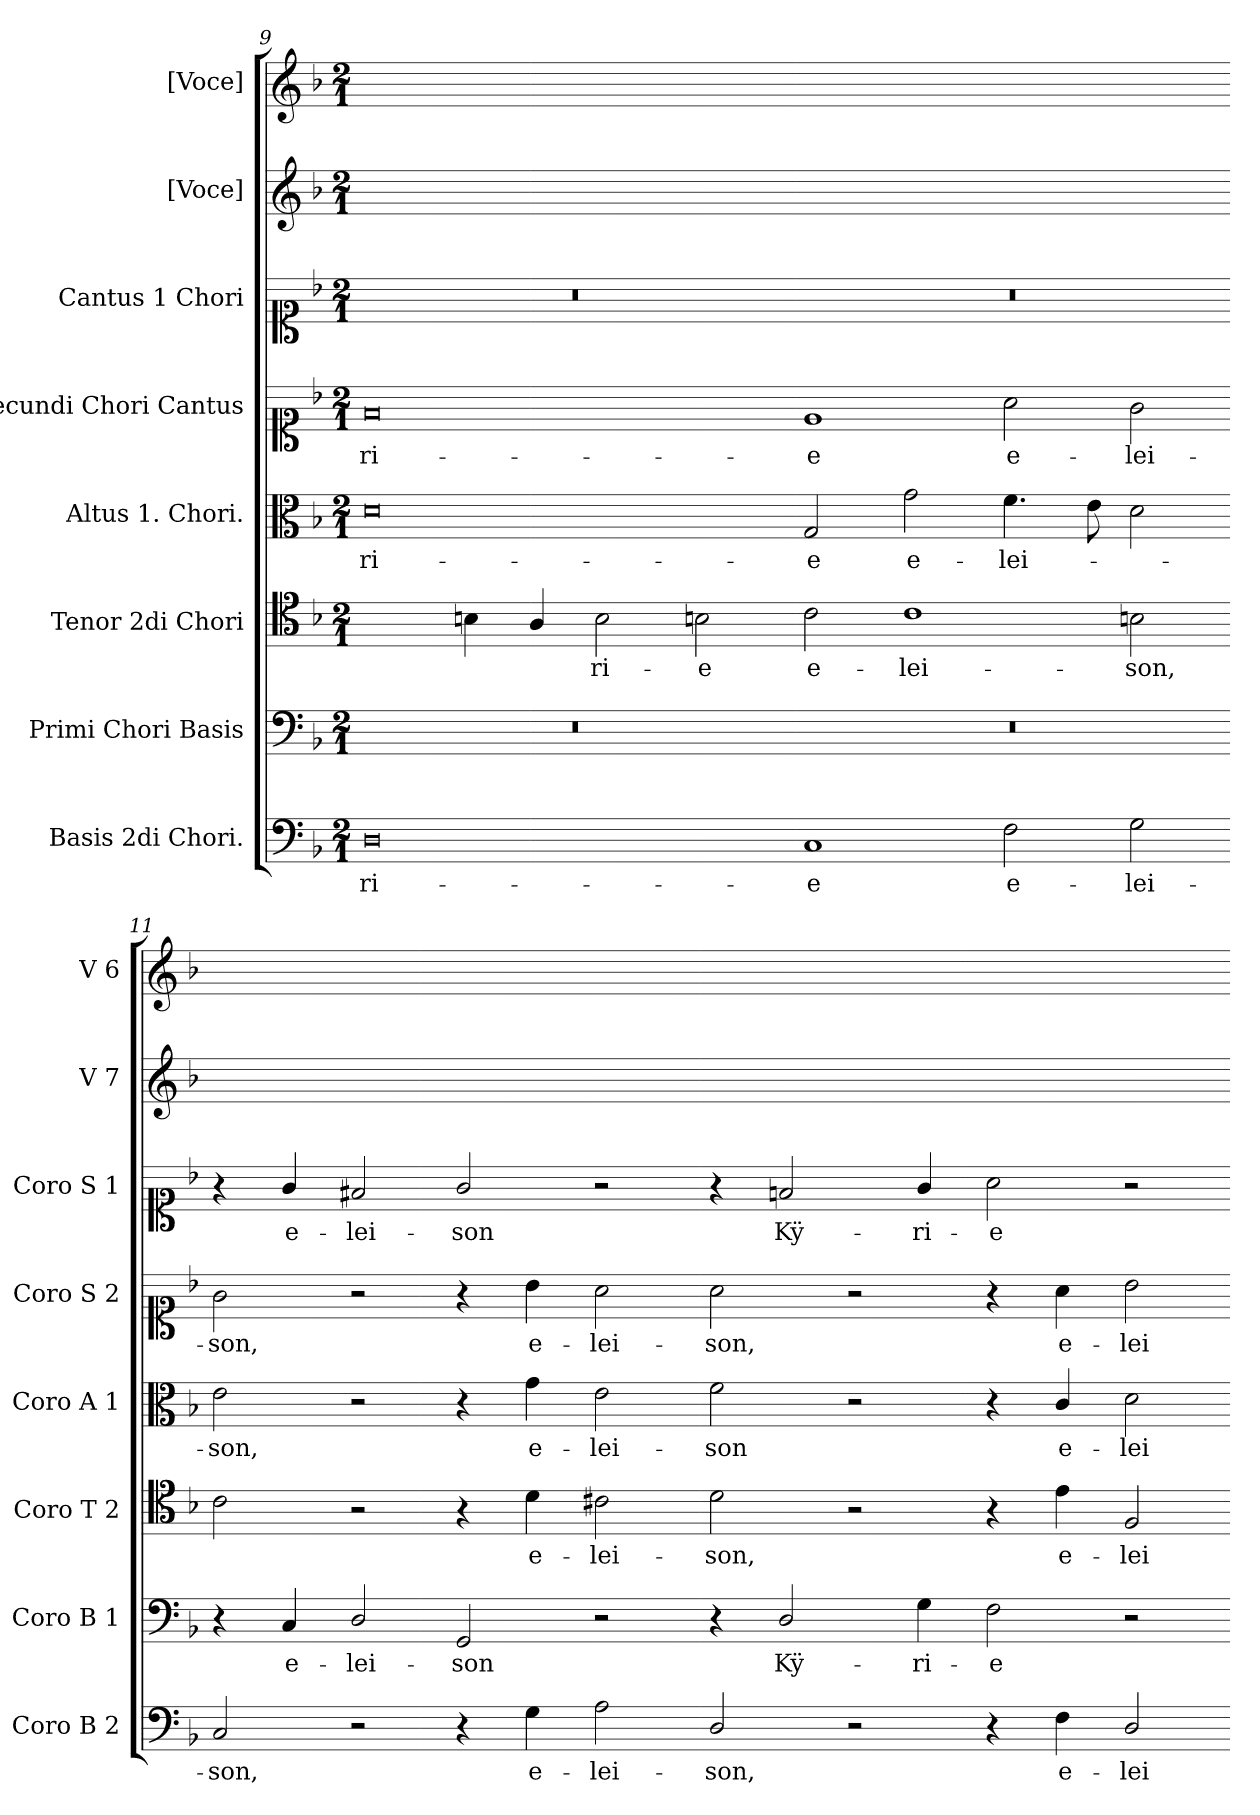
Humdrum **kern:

**kern	**text	**kern	**text	**kern	**text	**kern	**text	**kern	**text	**kern	**text	**kern	**kern
*part8	*part8	*part7	*part7	*part6	*part6	*part5	*part5	*part4	*part4	*part3	*part3	*part2	*part1
*staff8	*staff8	*staff7	*staff7	*staff6	*staff6	*staff5	*staff5	*staff4	*staff4	*staff3	*staff3	*staff2	*staff1
*I"Basis 2di Chori.	*	*I"Primi Chori Basis	*	*I"Tenor 2di Chori	*	*I"Altus 1. Chori.	*	*I"Secundi Chori Cantus	*	*I"Cantus 1 Chori	*	*I"[Voce]	*I"[Voce]
*I'Coro B 2	*	*I'Coro B 1	*	*I'Coro T 2	*	*I'Coro A 1	*	*I'Coro S 2	*	*I'Coro S 1	*	*I'V 7	*I'V 6
*clefF4	*	*clefF4	*	*clefC4	*	*clefC3	*	*clefC1	*	*clefC1	*	*clefG2	*clefG2
*k[b-]	*	*k[b-]	*	*k[b-]	*	*k[b-]	*	*k[b-]	*	*k[b-]	*	*k[b-]	*k[b-]
*F:	*	*F:	*	*F:	*	*F:	*	*F:	*	*F:	*	*F:	*F:
*M2/1	*	*M2/1	*	*M2/1	*	*M2/1	*	*M2/1	*	*M2/1	*	*M2/1	*M2/1
=9	=9	=9	=9	=9	=9	=9	=9	=9	=9	=9	=9	=9	=9
!	!LO:LY:color=red	!	!	!	!	!	!LO:LY:color=red	!	!LO:LY:color=red	!	!	!	!
0D	-ri-	0r	.	2ryy	.	0d	-ri-	0f	-ri-	0r	.	0ryy	0ryy
.	.	.	.	4Bn\	.	.	.	.	.	.	.	.	.
.	.	.	.	4A/	.	.	.	.	.	.	.	.	.
!	!	!	!	!	!LO:LY:color=red	!	!	!	!	!	!	!	!
.	.	.	.	2B\	-ri-	.	.	.	.	.	.	.	.
!	!	!	!	!	!LO:LY:color=red	!	!	!	!	!	!	!	!
.	.	.	.	2Bn\	-e	.	.	.	.	.	.	.	.
=10-	=10-	=10-	=10-	=10-	=10-	=10-	=10-	=10-	=10-	=10-	=10-	=10-	=10-
!	!LO:LY:color=red	!	!	!	!	!	!LO:LY:color=red	!	!	!	!	!	!
1C	-e	0r	.	2c\	e-	2G/	-e	1e	-e	0r	.	0ryy	0ryy
.	.	.	.	1c	-lei-	2g\	e-	.	.	.	.	.	.
2F\	e-	.	.	.	.	4.f\	-lei-	2a\	e-	.	.	.	.
.	.	.	.	.	.	8e\	.	.	.	.	.	.	.
2G\	-lei-	.	.	2Bn\	-son,	2d\	.	2g\	-lei-	.	.	.	.
=11-	=11-	=11-	=11-	=11-	=11-	=11-	=11-	=11-	=11-	=11-	=11-	=11-	=11-
2C/	-son,	4r	.	2c\	.	2e\	-son,	2g\	-son,	4r	.	0ryy	0ryy
!	!	!	!	!	!	!	!	!	!	!	!LO:LY:i	!	!
.	.	4C/	e-	.	.	.	.	.	.	4g/	e-	.	.
!	!	!	!	!	!	!	!	!	!	!	!LO:LY:i	!	!
2r	.	2D/	-lei-	2r	.	2r	.	2r	.	2f#X/	-lei-	.	.
!	!	!	!	!	!	!	!	!	!	!	!LO:LY:i	!	!
4r	.	2GG/	-son	4r	.	4r	.	4r	.	2g/	-son	.	.
4G\	e-	.	.	4d\	e-	4g\	e-	4b-\	e-	.	.	.	.
2A\	-lei-	2r	.	2c#X\	-lei-	2e\	-lei-	2a\	-lei-	2r	.	.	.
=12-	=12-	=12-	=12-	=12-	=12-	=12-	=12-	=12-	=12-	=12-	=12-	=12-	=12-
2D/	-son,	4r	.	2d\	-son,	2f\	-son	2a\	-son,	4r	.	0ryy	0ryy
.	.	2D/	Kÿ-	.	.	.	.	.	.	2fn/	Kÿ-	.	.
2r	.	.	.	2r	.	2r	.	2r	.	.	.	.	.
.	.	4G\	-ri-	.	.	.	.	.	.	4g/	-ri-	.	.
4r	.	2F\	-e	4r	.	4r	.	4r	.	2a\	-e	.	.
!	!LO:LY:i	!	!	!	!LO:LY:i	!	!LO:LY:i	!	!LO:LY:i	!	!	!	!
4F\	e-	.	.	4e\	e-	4c/	e-	4a\	e-	.	.	.	.
!	!LO:LY:i	!	!	!	!LO:LY:i	!	!LO:LY:i	!	!LO:LY:i	!	!	!	!
2D/	-lei-	2r	.	2F/	-lei-	2d\	-lei-	2b-\	-lei-	2r	.	.	.
=-	=-	=-	=-	=-	=-	=-	=-	=-	=-	=-	=-	=-	=-
*-	*-	*-	*-	*-	*-	*-	*-	*-	*-	*-	*-	*-	*-
